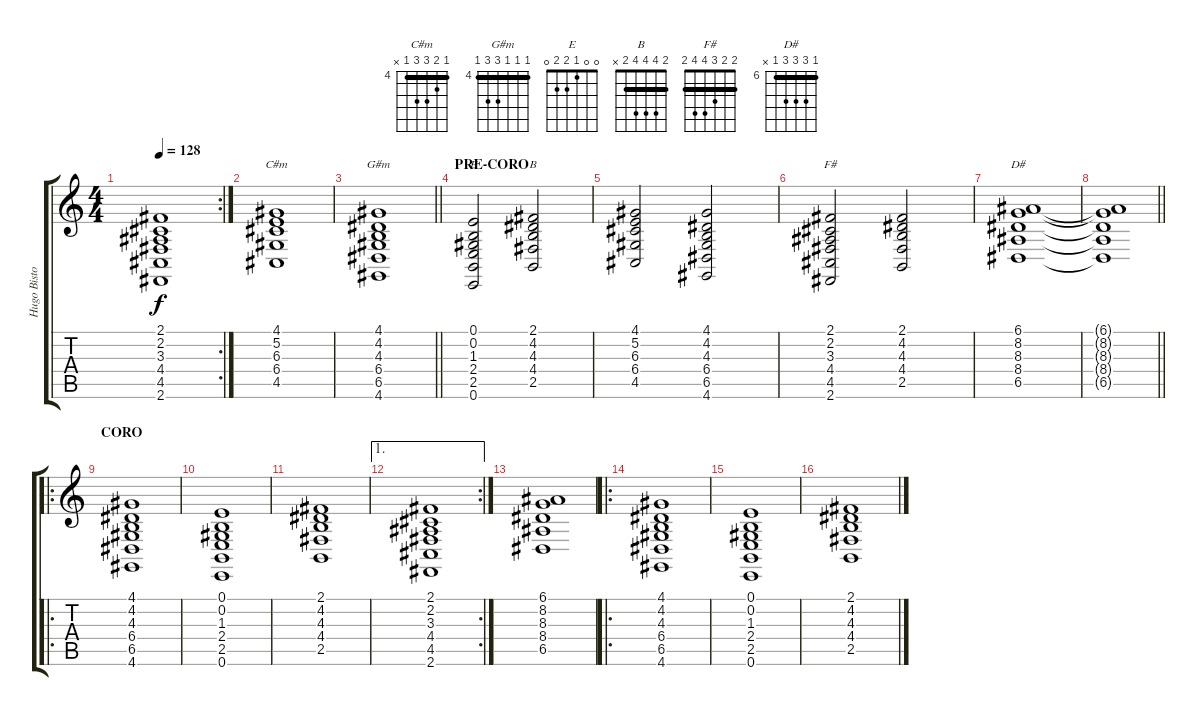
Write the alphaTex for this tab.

\track ("Hugo Bistofli" "Hugo Bisto") {instrument synthstrings1}
\staff {score tabs}
\tuning (E4 B3 G3 D3 A2 E2) {hide}
\chord ("C#m" 4 5 6 6 4 x) {firstfret 4 barre 4}
\chord ("G#m" 4 4 4 6 6 4) {firstfret 4 barre 4}
\chord ("E" 0 0 1 2 2 0)
\chord ("B" 2 4 4 4 2 x) {barre 2}
\chord ("F#" 2 2 3 4 4 2) {barre 2}
\chord ("D#" 6 8 8 8 6 x) {firstfret 6 barre 6}
\rc 2
\ts (4 4)
\tempo 128
\clef g2
\ks c
(2.1{t} 2.2{t} 3.3{t} 4.4{t} 4.5{t} 2.6{t}).1{dy f} |
(4.1 5.2 6.3 6.4 4.5).1{ch "C#m"} |
\barLineRight lightlight
(4.1 4.2 4.3 6.4 6.5 4.6).1{ch "G#m"} |
\section ("" "PRE-CORO")
(0.1 0.2 1.3 2.4 2.5 0.6).2{ch "E"} (2.1 4.2 4.3 4.4 2.5).2{ch "B"} |
(4.1 5.2 6.3 6.4 4.5).2 (4.1 4.2 4.3 6.4 6.5 4.6).2 |
(2.1 2.2 3.3 4.4 4.5 2.6).2{ch "F#"} (2.1 4.2 4.3 4.4 2.5).2 |
(6.1 8.2 8.3 8.4 6.5).1{ch "D#"} |
\barLineRight lightlight
(6.1{t} 8.2{t} 8.3{t} 8.4{t} 6.5{t}).1 |
\ro
\section ("" "CORO")
(4.1 4.2 4.3 6.4 6.5 4.6).1 |
(0.1 0.2 1.3 2.4 2.5 0.6).1 |
(2.1 4.2 4.3 4.4 2.5).1 |
\ae 1
\rc 2
(2.1 2.2 3.3 4.4 4.5 2.6).1 |
(6.1 8.2 8.3 8.4 6.5).1 |
\ro
(4.1 4.2 4.3 6.4 6.5 4.6).1 |
(0.1 0.2 1.3 2.4 2.5 0.6).1 |
(2.1 4.2 4.3 4.4 2.5).1
